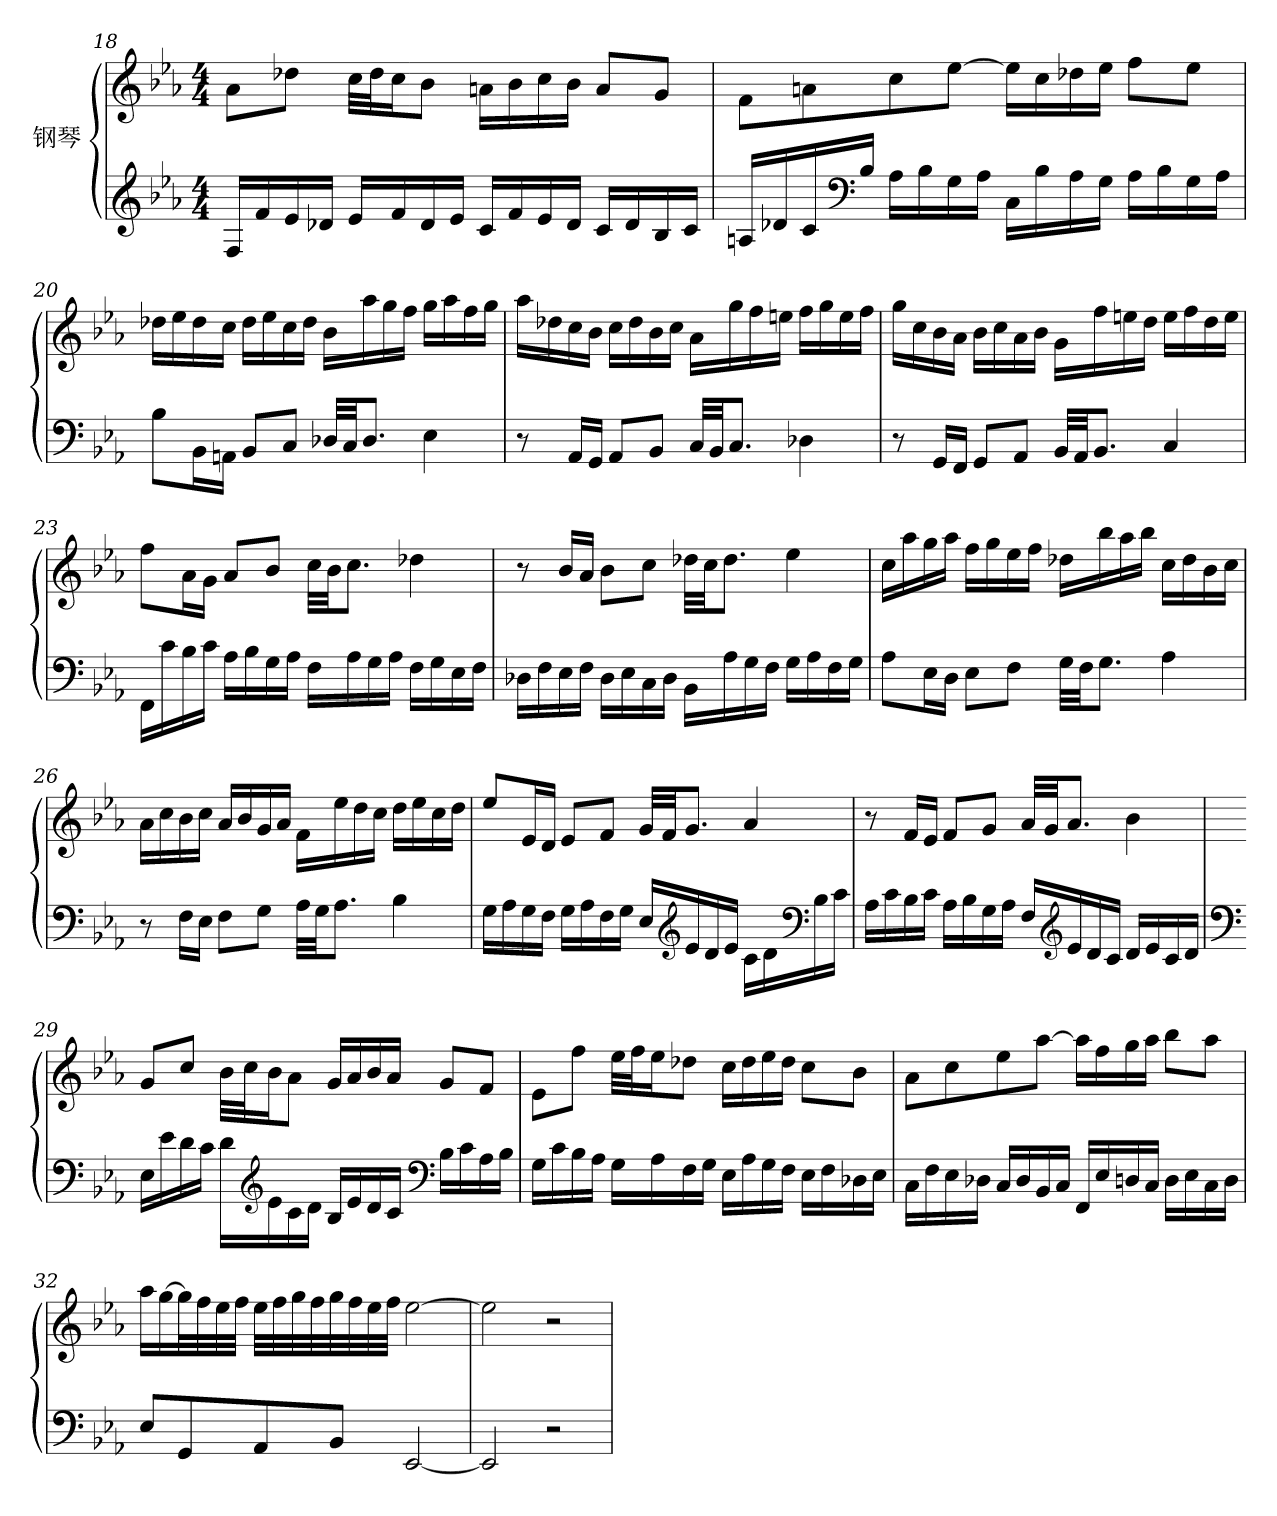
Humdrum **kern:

**kern	**kern
*part2	*part1
*staff2	*staff1
*I"钢琴	*I"钢琴
*clefG2	*clefG2
*k[b-e-a-]	*k[b-e-a-]
*M4/4	*M4/4
=18	=18
16F/LL	8a-\L
16f/	.
16e-/	8dd-X\J
16d-X/JJ	.
16e-/LL	32cc\LLL
.	32dd-\J
16f/	16cc\J
16d-/	8b-\J
16e-/JJ	.
16c/LL	16an\LL
16f/	16b-\
16e-/	16cc\
16d-/JJ	16b-\JJ
16c/LL	8a/L
16d-/	.
16B-/	8g/J
16c/JJ	.
!!LO:LB:g=z
=19	=19
16An/LL	8f\L
16d-X/	.
16c/	8an\
*clefF4	*
16B-/JJ	.
16A\LL	8cc\
16B-\	.
16G\	[8ee-\J
16A\JJ	.
16C\LL	16ee-\LL]
16B-\	16cc\
16A\	16dd-X\
16G\JJ	16ee-\JJ
16A\LL	8ff\L
16B-\	.
16G\	8ee-\J
16A\JJ	.
=20	=20
8B-\L	16dd-X\LL
.	16ee-\
16BB-\L	16dd-\
16AAn\JJ	16cc\JJ
8BB-/L	16dd-\LL
.	16ee-\
8C/J	16cc\
.	16dd-\JJ
32D-X/LLL	16b-\LL
32C/JJ	.
8.D-/J	16aa-\
.	16gg\
.	16ff\JJ
4E-\	16gg\LL
.	16aa-\
.	16ff\
.	16gg\JJ
!!LO:LB:g=z
=21	=21
8r	16aa-\LL
.	16dd-X\
16AA-/LL	16cc\
16GG/JJ	16b-\JJ
8AA-/L	16cc\LL
.	16dd-\
8BB-/J	16b-\
.	16cc\JJ
32C/LLL	16a-\LL
32BB-/JJ	.
8.C/J	16gg\
.	16ff\
.	16een\JJ
4D-X\	16ff\LL
.	16gg\
.	16ee\
.	16ff\JJ
=22	=22
8r	16gg\LL
.	16cc\
16GG/LL	16b-\
16FF/JJ	16a-\JJ
8GG/L	16b-\LL
.	16cc\
8AA-/J	16a-\
.	16b-\JJ
32BB-/LLL	16g\LL
32AA-/JJ	.
8.BB-/J	16ff\
.	16een\
.	16dd\JJ
4C/	16ee\LL
.	16ff\
.	16dd\
.	16ee\JJ
!!LO:LB:g=z
=23	=23
16FF\LL	8ff\L
16c\	.
16B-\	16a-\L
16c\JJ	16g\JJ
16A-\LL	8a-/L
16B-\	.
16G\	8b-/J
16A-\JJ	.
16F\LL	32cc\LLL
.	32b-\JJ
16A-\	8.cc\J
16G\	.
16A-\JJ	.
16F\LL	4dd-X\
16G\	.
16E-\	.
16F\JJ	.
=24	=24
16D-X\LL	8r
16F\	.
16E-\	16b-/LL
16F\JJ	16a-/JJ
16D-\LL	8b-\L
16E-\	.
16C\	8cc\J
16D-\JJ	.
16BB-\LL	32dd-X\LLL
.	32cc\JJ
16A-\	8.dd-\J
16G\	.
16F\JJ	.
16G\LL	4ee-\
16A-\	.
16F\	.
16G\JJ	.
!!LO:PB:g=z
=25	=25
8A-\L	16cc\LL
.	16aa-\
16E-\L	16gg\
16D\JJ	16aa-\JJ
8E-\L	16ff\LL
.	16gg\
8F\J	16ee-\
.	16ff\JJ
32G\LLL	16dd-X\LL
32F\JJ	.
8.G\J	16bb-\
.	16aa-\
.	16bb-\JJ
4A-\	16cc\LL
.	16dd-\
.	16b-\
.	16cc\JJ
=26	=26
8r	16a-\LL
.	16cc\
16F\LL	16b-\
16E-\JJ	16cc\JJ
8F\L	16a-/LL
.	16b-/
8G\J	16g/
.	16a-/JJ
32A-\LLL	16f\LL
32G\JJ	.
8.A-\J	16ee-\
.	16dd\
.	16cc\JJ
4B-\	16dd\LL
.	16ee-\
.	16cc\
.	16dd\JJ
!!LO:LB:g=z
=27	=27
16G\LL	8ee-/L
16A-\	.
16G\	16e-/L
16F\JJ	16d/JJ
16G\LL	8e-/L
16A-\	.
16F\	8f/J
16G\JJ	.
16E-/LL	32g/LLL
.	32f/JJ
*clefG2	*
16e-/	8.g/J
16d/	.
16e-/JJ	.
16c\LL	4a-/
16d\	.
*clefF4	*
16B-\	.
16c\JJ	.
=28	=28
16A-\LL	8r
16c\	.
16B-\	16f/LL
16c\JJ	16e-/JJ
16A-\LL	8f/L
16B-\	.
16G\	8g/J
16A-\JJ	.
16F/LL	32a-/LLL
.	32g/JJ
*clefG2	*
16e-/	8.a-/J
16d/	.
16c/JJ	.
16d/LL	4b-\
16e-/	.
16c/	.
16d/JJ	.
!!LO:LB:g=z
=29	=29
*clefF4	*
16E-\LL	8g/L
16e-\	.
16d\	8cc/J
16c\JJ	.
16d\LL	32b-\LLL
.	32cc\J
*clefG2	*
16e-\	16b-\J
16c\	8a-\J
16d\JJ	.
16B-/LL	16g/LL
16e-/	16a-/
16d/	16b-/
16c/JJ	16a-/JJ
*clefF4	*
16B-\LL	8g/L
16c\	.
16A-\	8f/J
16B-\JJ	.
=30	=30
16G\LL	8e-\L
16c\	.
16B-\	8ff\J
16A-\JJ	.
16G\LL	32ee-\LLL
.	32ff\J
16A-\	16ee-\J
16F\	8dd-X\J
16G\JJ	.
16E-\LL	16cc\LL
16A-\	16dd-\
16G\	16ee-\
16F\JJ	16dd-\JJ
16E-\LL	8cc\L
16F\	.
16D-X\	8b-\J
16E-\JJ	.
!!LO:LB:g=z
=31	=31
16C\LL	8a-\L
16F\	.
16E-\	8cc\
16D-X\JJ	.
16C/LL	8ee-\
16D-/	.
16BB-/	[8aa-\J
16C/JJ	.
16FF/LL	16aa-\LL]
16E-/	16ff\
16Dn/	16gg\
16C/JJ	16aa-\JJ
16D\LL	8bb-\L
16E-\	.
16C\	8aa-\J
16D\JJ	.
=32	=32
8E-/L	16aa-\LL
.	[16gg\
8GG/	32gg\L]
.	32ff\
.	32ee-\
.	32ff\JJJ
8AA-/	32ee-\LLL
.	32ff\
.	32gg\
.	32ff\
8BB-/J	32gg\
.	32ff\
.	32ee-\
.	32ff\JJJ
[2EE-/	[2ee-\
=33	=33
2EE-/]	2ee-\]
2r	2r
=	=
*-	*-
